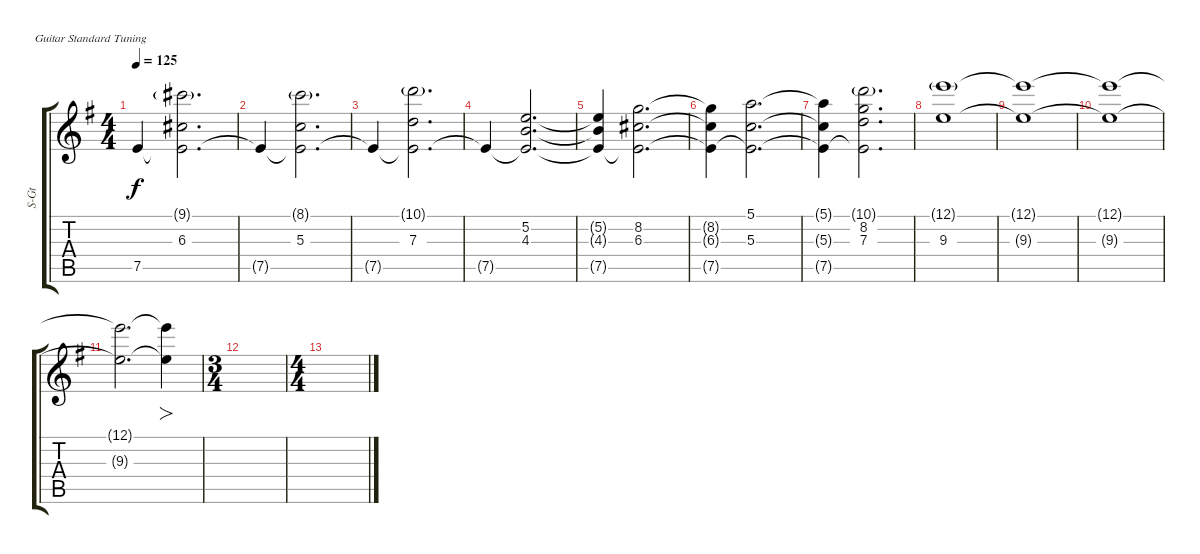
\defaultSystemsLayout 4
\bracketExtendMode groupsimilarinstruments
\otherSystemsTrackNameOrientation horizontal
\track ("Choir" "S-Gt") {instrument acousticguitarsteel}
\staff {score tabs}
\tuning (E4 B3 G3 D3 A2 E2)
\ts (4 4)
\tempo 125
\clef g2
\scale
0.333333
\ks g
7.5{t acc forcenatural}.4{dy f beam Up} (7.5{t acc forcenatural} 6.3{acc #} 9.1{g acc #}).2{d beam Down} |
\scale
0.333333 7.5{t acc forcenatural}.4{beam Up} (7.5{t acc forcenatural} 5.3{acc forcenatural} 8.1{g acc forcenatural}).2{d beam Down} |
\scale
0.333333 7.5{t acc forcenatural}.4{beam Up} (7.5{t acc forcenatural} 7.3{acc forcenatural} 10.1{g acc forcenatural}).2{d beam Down} |
\scale
0.333333 7.5{t acc forcenatural}.4{beam Up} (7.5{t acc forcenatural} 4.3{acc forcenatural} 5.2{acc forcenatural}).2{d beam Up} |
\scale
0.333333 (7.5{t acc forcenatural} 5.2{t acc forcenatural} 4.3{t acc forcenatural}).4{beam Up} (7.5{t acc forcenatural} 6.3{acc #} 8.2{acc forcenatural}).2{d beam Down} |
\scale
0.333333 (7.5{t acc forcenatural} 8.2{t acc forcenatural} 6.3{t acc #}).4{beam Down} (7.5{t acc forcenatural} 5.3{acc forcenatural} 5.1{acc forcenatural}).2{d beam Down} |
\scale
0.333333 (7.5{t acc forcenatural} 5.1{t acc forcenatural} 5.3{t acc forcenatural}).4{beam Down} (7.5{t acc forcenatural} 7.3{acc forcenatural} 8.2{acc forcenatural} 10.1{g acc forcenatural}).2{d beam Down} |
\scale
0.333333 (9.3{acc forcenatural} 12.1{g acc forcenatural}).1{beam Down} |
\scale
0.333333 (9.3{t acc forcenatural} 12.1{t acc forcenatural}).1{beam Down} |
\scale
0.256303 (9.3{t acc forcenatural} 12.1{t acc forcenatural}).1{beam Down} |
\scale
0.256303 (9.3{t acc forcenatural} 12.1{t acc forcenatural}).2{d beam Down} (9.3{t acc forcenatural} 12.1{t acc forcenatural}).4{fo beam Down} |
\ts (3 4)
\scale
0.487395 |
\ts (4 4)
\scale
0.487395 |
\scale
0.256303 |
\scale
0.256303 |
\scale
0.333333
